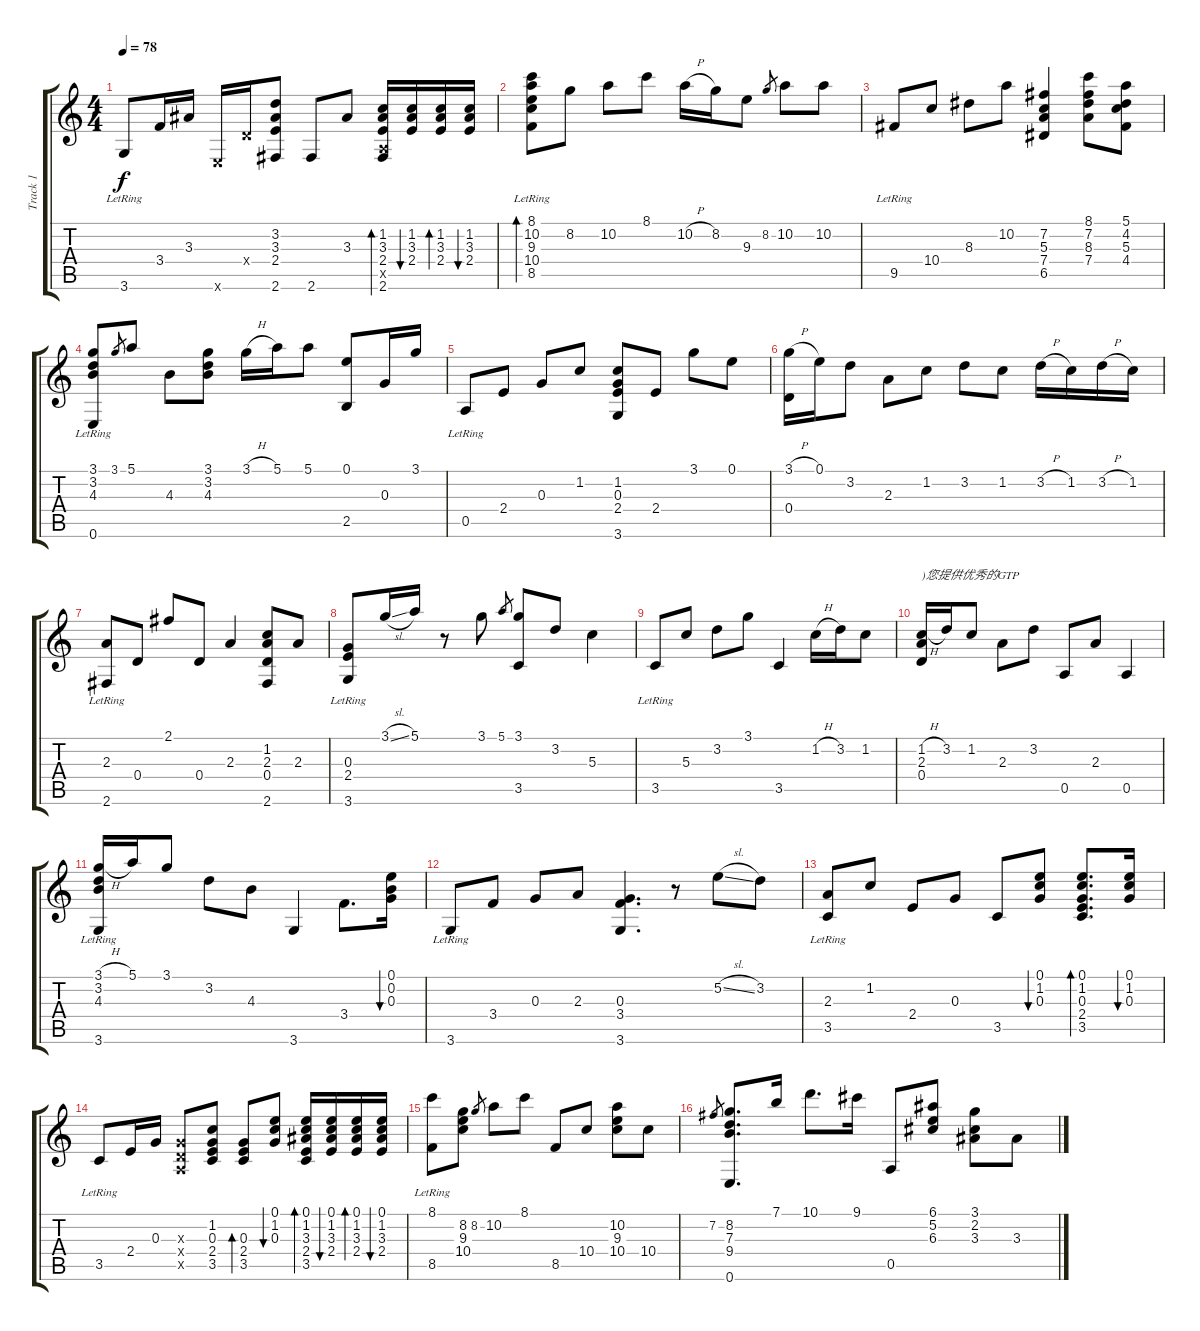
\track ("Track 1" "Track 1") {instrument acousticguitarsteel}
\staff {score tabs}
\tuning (E4 B3 G3 D3 A2 E2) {hide}
\ts (4 4)
\tempo 78
\clef g2
\ks c
3.6{lr}.8{dy f} 3.4.16 3.3.16 0.6{x}.16 0.4{x}.16 (3.2 3.3 2.4 2.6).8 2.6.8 3.3.8 (1.2 3.3 2.4 0.5{x} 2.6).16{bd 60} (1.2 3.3 2.4).16{bu 60} (1.2 3.3 2.4).16{bd 60} (1.2 3.3 2.4).16{bu 60} |
(8.1{lr} 10.2{lr} 9.3{lr} 10.4{lr} 8.5{lr}).8{bd 60} 8.2.8 10.2.8 8.1.8 10.2{h}.16 8.2.16 9.3.8 8.2.8{gr} 10.2.8 10.2.8 |
9.5{lr}.8 10.4.8 8.3.8 10.2.8 (7.2 5.3 7.4 6.5).4 (8.1 7.2 8.3 7.4).8 (5.1 4.2 5.3 4.4).8 |
(3.1{lr} 3.2{lr} 4.3{lr} 0.6{lr}).8 3.1.8{gr} 5.1.8 4.3.8 (3.1 3.2 4.3).8 3.1{h}.16 5.1.16 5.1.8 (0.1 2.5).8 0.3.16 3.1.16 |
0.5{lr}.8 2.4.8 0.3.8 1.2.8 (1.2 0.3 2.4 3.6).8 2.4.8 3.1.8 0.1.8 |
(3.1{h} 0.4).16 0.1.16 3.2.8 2.3.8 1.2.8 3.2.8 1.2.8 3.2{h}.16 1.2.16 3.2{h}.16 1.2.16 |
(2.3{lr} 2.6{lr}).8 0.4.8 2.1.8 0.4.8 2.3.4 (1.2 2.3 0.4 2.6).8 2.3.8 |
(0.3{lr} 2.4{lr} 3.6{lr}).8 3.1{sl}.16 5.1.16 r.8 3.1.8 5.1.8{gr} (3.1 3.5).8 3.2.8 5.3.4 |
3.5{lr}.8 5.3.8 3.2.8 3.1.8 3.5.4 1.2{h}.16 3.2.16 1.2.8 |
(1.2{h} 2.3 0.4).16{txt ")您提供优秀的GTP"} 3.2.16 1.2.8 2.3.8 3.2.8 0.5.8 2.3.8 0.5.4 |
(3.1{h lr} 3.2{lr} 4.3{lr} 3.6{lr}).16 5.1.16 3.1.8 3.2.8 4.3.8 3.6.4 3.4.8{d} (0.1 0.2 0.3).16{bu 60} |
3.6{lr}.8 3.4.8 0.3.8 2.3.8 (0.3 3.4 3.6).4{d} r.8 5.2{sl}.8 3.2.8 |
(2.3{lr} 3.5{lr}).8 1.2.8 2.4.8 0.3.8 3.5.8 (0.1 1.2 0.3).8{bu 60} (0.1 1.2 0.3 2.4 3.5).8{d bd 60} (0.1 1.2 0.3).16{bu 60} |
3.5{lr}.8 2.4.16 0.3.16 (0.3{x} 0.4{x} 0.5{x}).8 (1.2 0.3 2.4 3.5).8 (0.3 2.4 3.5).8{bd 60} (0.1 1.2 0.3).8{bu 60} (0.1 1.2 3.3 2.4 3.5).16{bd 60} (0.1 1.2 3.3 2.4).16{bu 60} (0.1 1.2 3.3 2.4).16{bd 60} (0.1 1.2 3.3 2.4).16{bu 60} |
(8.1{lr} 8.5{lr}).8 (8.2 9.3 10.4).8 8.2.8{gr} 10.2.8 8.1.8 8.5.8 10.4.8 (10.2 9.3 10.4).8 10.4.8 |
7.2.8{gr} (8.2 7.3 9.4 0.6).8{d} 7.1.16 10.1.8{d} 9.1.16 0.5.8 (6.1 5.2 6.3).8 (3.1 2.2 3.3).8 3.3.8
